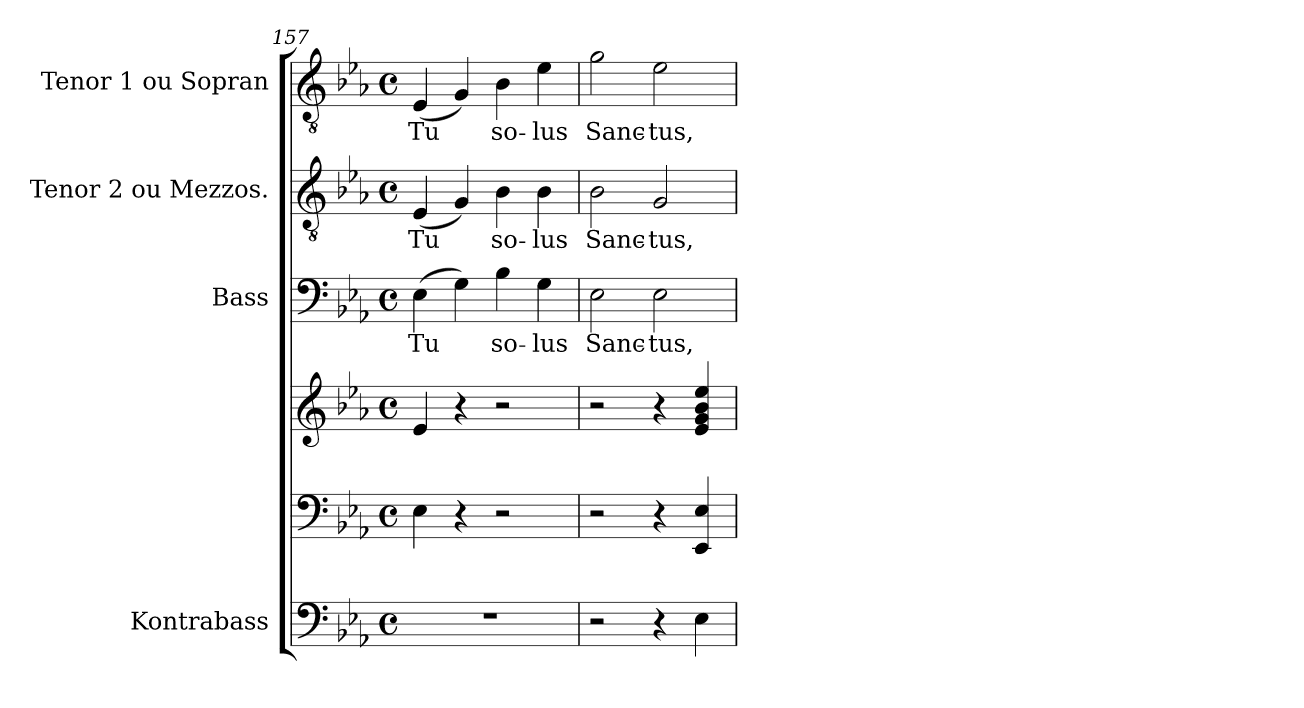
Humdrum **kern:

**kern	**kern	**kern	**kern	**text	**kern	**text	**kern	**text
*part5	*part4	*part4	*part3	*part3	*part2	*part2	*part1	*part1
*staff6	*staff5	*staff4	*staff3	*staff3	*staff2	*staff2	*staff1	*staff1
*I"Kontrabass	*	*	*I"Bass	*	*I"Tenor 2 ou Mezzos.	*	*I"Tenor 1 ou Sopran	*
*I'Kb.	*	*	*	*	*	*	*	*
*clefF4	*clefF4	*clefG2	*clefF4	*	*clefGv2	*	*clefGv2	*
*ITrd7c12	*	*	*	*	*	*	*	*
*k[b-e-a-]	*k[b-e-a-]	*k[b-e-a-]	*k[b-e-a-]	*	*k[b-e-a-]	*	*k[b-e-a-]	*
*E-:	*E-:	*E-:	*E-:	*	*E-:	*	*E-:	*
*M4/4	*M4/4	*M4/4	*M4/4	*	*M4/4	*	*M4/4	*
*met(c)	*met(c)	*met(c)	*met(c)	*	*met(c)	*	*met(c)	*
=157	=157	=157	=157	=157	=157	=157	=157	=157
!	!	!	!	!LO:LY:b	!	!LO:LY:b	!	!LO:LY:b
1r	4E-\	4e-/	(>4E-\	Tu	(<4E-/	Tu	(<4E-/	Tu
.	4r	4r	4G\)	.	4G/)	.	4G/)	.
!	!	!	!	!LO:LY:b	!	!LO:LY:b	!	!LO:LY:b
.	2r	2r	4B-\	so-	4B-\	so-	4B-\	so-
!	!	!	!	!LO:LY:b	!	!LO:LY:b	!	!LO:LY:b
.	.	.	4G\	-lus	4B-\	-lus	4e-\	-lus
=158	=158	=158	=158	=158	=158	=158	=158	=158
!	!	!	!	!LO:LY:b	!	!LO:LY:b	!	!LO:LY:b
2r	2r	2r	2E-\	Sanc-	2B-\	Sanc-	2g\	Sanc-
!	!	!	!	!LO:LY:b	!	!LO:LY:b	!	!LO:LY:b
4r	4r	4r	2E-\	-tus,	2G/	-tus,	2e-\	-tus,
4EE-\	4EE-/ 4E-/	4e-/ 4g/ 4b-/ 4ee-/	.	.	.	.	.	.
=	=	=	=	=	=	=	=	=
*-	*-	*-	*-	*-	*-	*-	*-	*-
